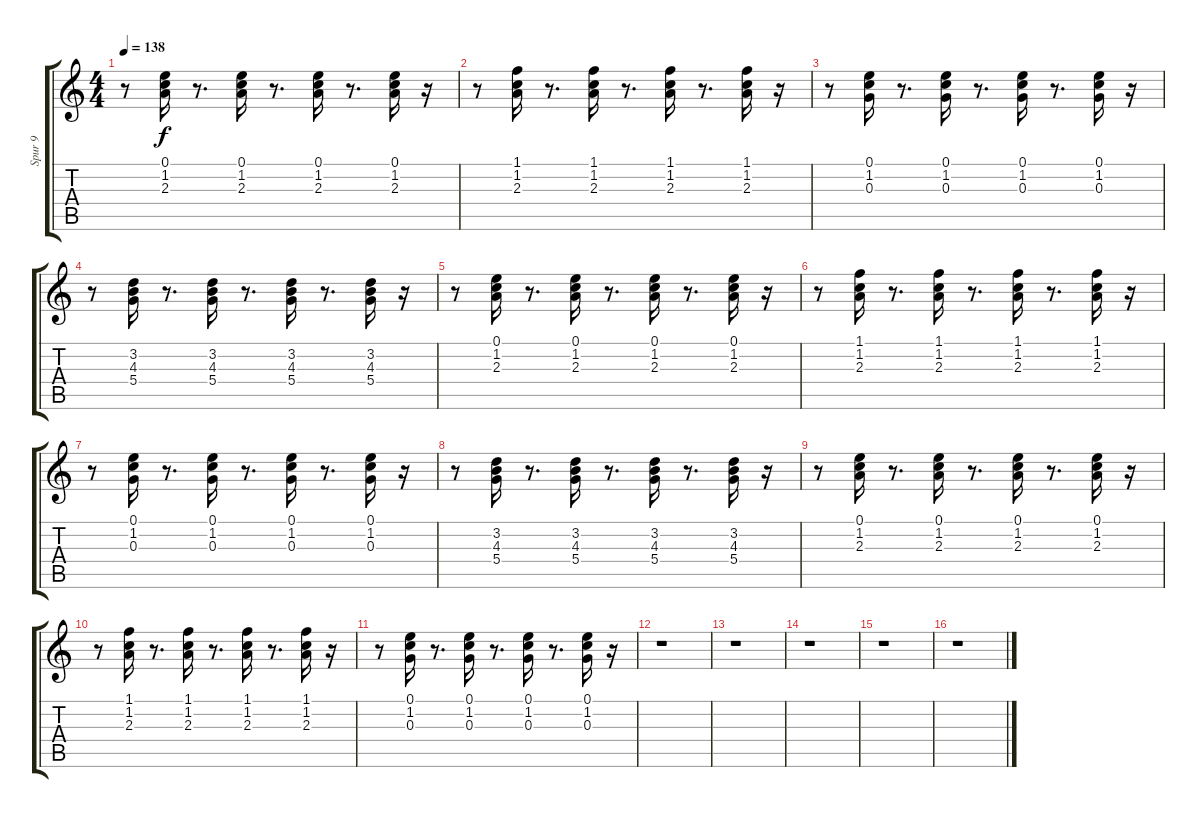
\track ("Spur 9" "Spur 9") {instrument electricguitarmuted}
\staff {score tabs}
\tuning (E4 B3 G3 D3 A2 E2) {hide}
\ts (4 4)
\tempo 138
\clef g2
\ks c
r.8{dy f} (0.1 1.2 2.3).16 r.8{d} (0.1 1.2 2.3).16 r.8{d} (0.1 1.2 2.3).16 r.8{d} (0.1 1.2 2.3).16 r.16 |
r.8 (1.1 1.2 2.3).16 r.8{d} (1.1 1.2 2.3).16 r.8{d} (1.1 1.2 2.3).16 r.8{d} (1.1 1.2 2.3).16 r.16 |
r.8 (0.1 1.2 0.3).16 r.8{d} (0.1 1.2 0.3).16 r.8{d} (0.1 1.2 0.3).16 r.8{d} (0.1 1.2 0.3).16 r.16 |
r.8 (3.2 4.3 5.4).16 r.8{d} (3.2 4.3 5.4).16 r.8{d} (3.2 4.3 5.4).16 r.8{d} (3.2 4.3 5.4).16 r.16 |
r.8 (0.1 1.2 2.3).16 r.8{d} (0.1 1.2 2.3).16 r.8{d} (0.1 1.2 2.3).16 r.8{d} (0.1 1.2 2.3).16 r.16 |
r.8 (1.1 1.2 2.3).16 r.8{d} (1.1 1.2 2.3).16 r.8{d} (1.1 1.2 2.3).16 r.8{d} (1.1 1.2 2.3).16 r.16 |
r.8 (0.1 1.2 0.3).16 r.8{d} (0.1 1.2 0.3).16 r.8{d} (0.1 1.2 0.3).16 r.8{d} (0.1 1.2 0.3).16 r.16 |
r.8 (3.2 4.3 5.4).16 r.8{d} (3.2 4.3 5.4).16 r.8{d} (3.2 4.3 5.4).16 r.8{d} (3.2 4.3 5.4).16 r.16 |
r.8 (0.1 1.2 2.3).16 r.8{d} (0.1 1.2 2.3).16 r.8{d} (0.1 1.2 2.3).16 r.8{d} (0.1 1.2 2.3).16 r.16 |
r.8 (1.1 1.2 2.3).16 r.8{d} (1.1 1.2 2.3).16 r.8{d} (1.1 1.2 2.3).16 r.8{d} (1.1 1.2 2.3).16 r.16 |
r.8 (0.1 1.2 0.3).16 r.8{d} (0.1 1.2 0.3).16 r.8{d} (0.1 1.2 0.3).16 r.8{d} (0.1 1.2 0.3).16 r.16 |
r.1 |
r.1 |
r.1 |
r.1 |
r.1
